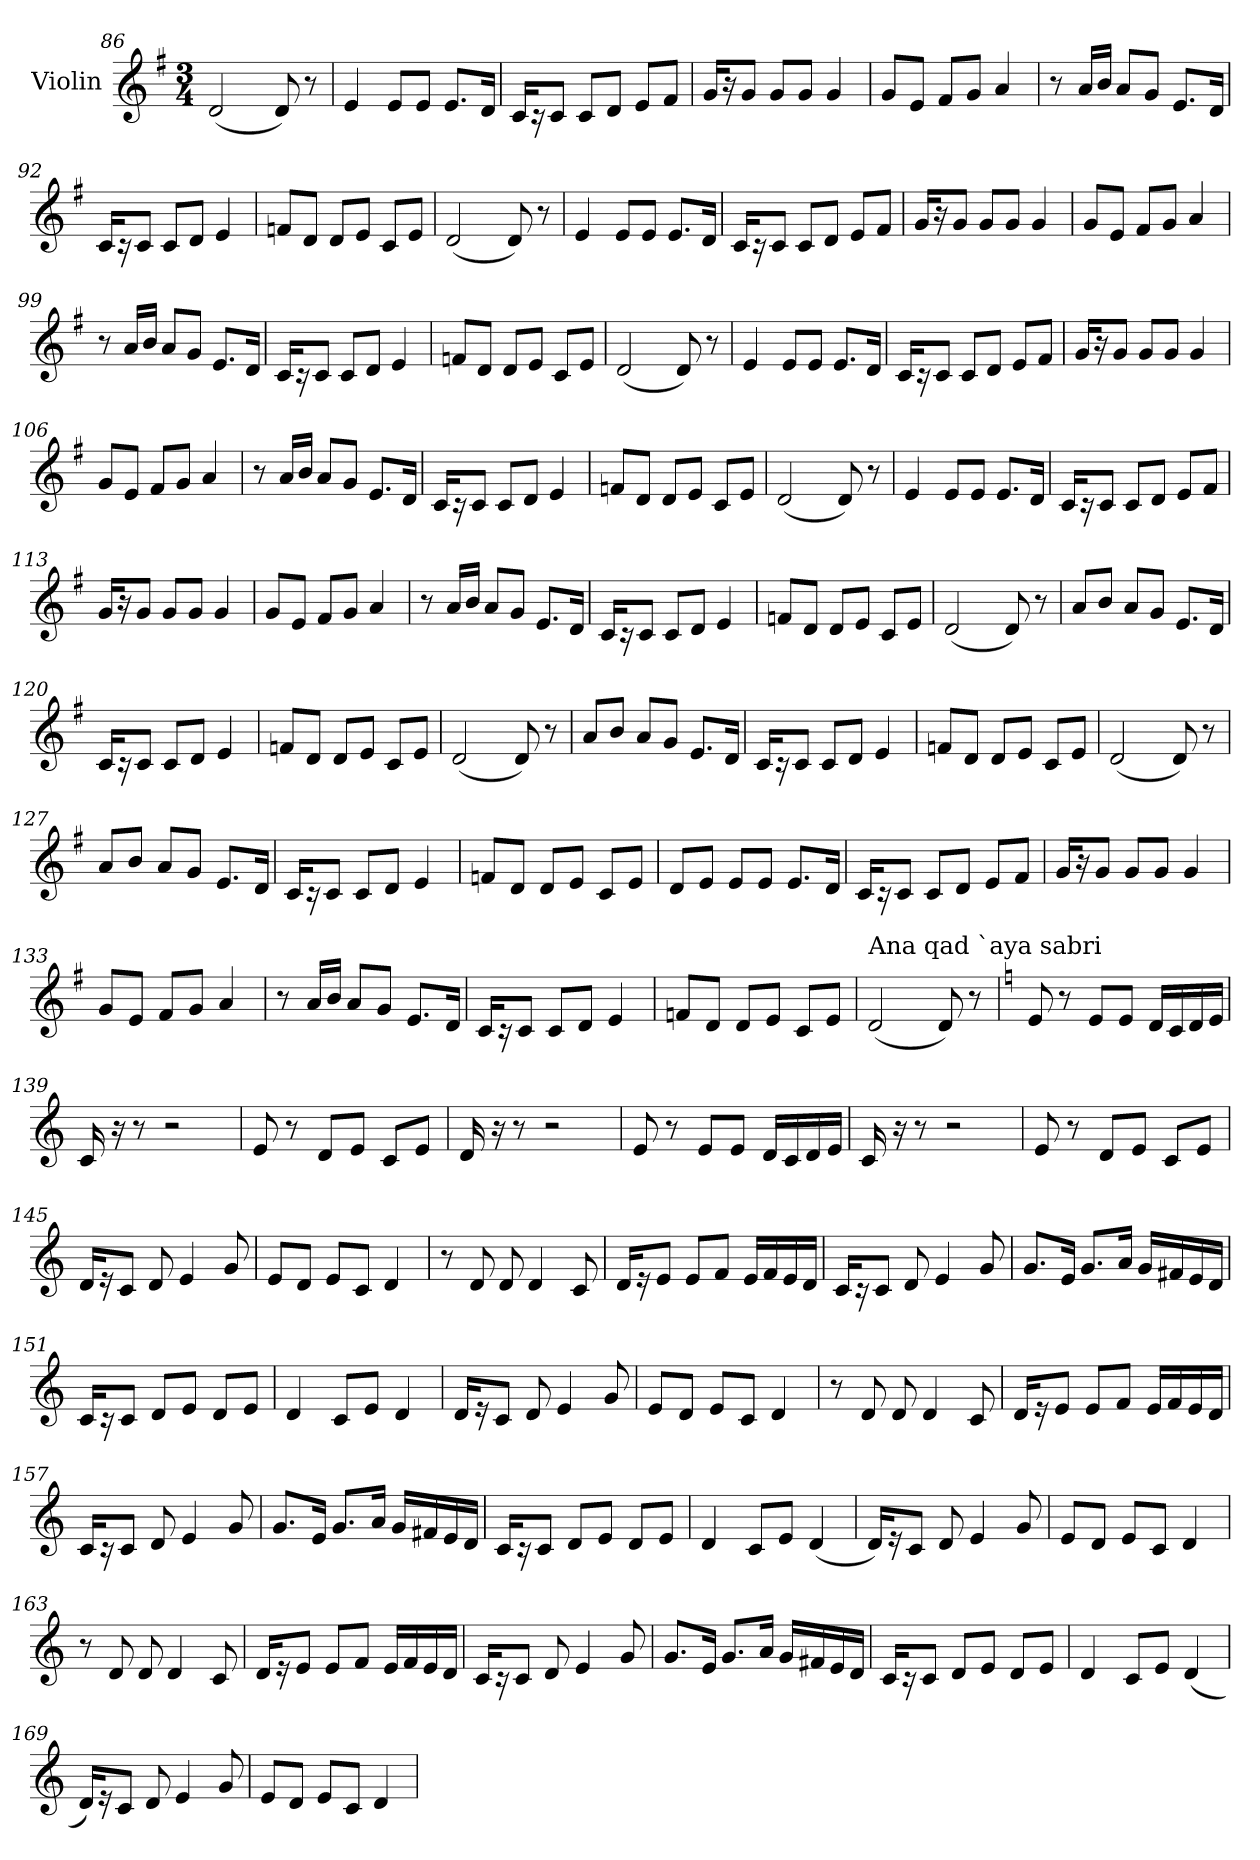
**kern
*part1
*staff1
*I"Violin
*clefG2
*k[f#]
*G:
*M3/4
=86
(<2d/
8d/)
8r
=87
4e/
8e/L
8e/J
8.e/L
16d/Jk
=88
16c/KL
16r
8c/J
8c/L
8d/J
8e/L
8f#/J
!!LO:LB:g=z
=89
16g/KL
16r
8g/J
8g/L
8g/J
4g/
=90
8g/L
8e/J
8f#/L
8g/J
4a/
=91
8r
16a/LL
16b/JJ
8a/L
8g/J
8.e/L
16d/Jk
=92
16c/KL
16r
8c/J
8c/L
8d/J
4e/
=93
8fn/L
8d/J
8d/L
8e/J
8c/L
8e/J
=94
(<2d/
8d/)
8r
!!LO:LB:g=z
=95
4e/
8e/L
8e/J
8.e/L
16d/Jk
=96
16c/KL
16r
8c/J
8c/L
8d/J
8e/L
8f#/J
=97
16g/KL
16r
8g/J
8g/L
8g/J
4g/
=98
8g/L
8e/J
8f#/L
8g/J
4a/
=99
8r
16a/LL
16b/JJ
8a/L
8g/J
8.e/L
16d/Jk
!!LO:LB:g=z
=100
16c/KL
16r
8c/J
8c/L
8d/J
4e/
=101
8fn/L
8d/J
8d/L
8e/J
8c/L
8e/J
=102
(<2d/
8d/)
8r
=103
4e/
8e/L
8e/J
8.e/L
16d/Jk
=104
16c/KL
16r
8c/J
8c/L
8d/J
8e/L
8f#/J
=105
16g/KL
16r
8g/J
8g/L
8g/J
4g/
!!LO:LB:g=z
=106
8g/L
8e/J
8f#/L
8g/J
4a/
=107
8r
16a/LL
16b/JJ
8a/L
8g/J
8.e/L
16d/Jk
=108
16c/KL
16r
8c/J
8c/L
8d/J
4e/
=109
8fn/L
8d/J
8d/L
8e/J
8c/L
8e/J
=110
(<2d/
8d/)
8r
=111
4e/
8e/L
8e/J
8.e/L
16d/Jk
!!LO:LB:g=z
=112
16c/KL
16r
8c/J
8c/L
8d/J
8e/L
8f#/J
=113
16g/KL
16r
8g/J
8g/L
8g/J
4g/
=114
8g/L
8e/J
8f#/L
8g/J
4a/
=115
8r
16a/LL
16b/JJ
8a/L
8g/J
8.e/L
16d/Jk
=116
16c/KL
16r
8c/J
8c/L
8d/J
4e/
!!LO:LB:g=z
=117
8fn/L
8d/J
8d/L
8e/J
8c/L
8e/J
=118
(<2d/
8d/)
8r
=119
8a/L
8b/J
8a/L
8g/J
8.e/L
16d/Jk
=120
16c/KL
16r
8c/J
8c/L
8d/J
4e/
=121
8fn/L
8d/J
8d/L
8e/J
8c/L
8e/J
=122
(<2d/
8d/)
8r
!!LO:PB:g=z
=123
8a/L
8b/J
8a/L
8g/J
8.e/L
16d/Jk
=124
16c/KL
16r
8c/J
8c/L
8d/J
4e/
=125
8fn/L
8d/J
8d/L
8e/J
8c/L
8e/J
=126
(<2d/
8d/)
8r
=127
8a/L
8b/J
8a/L
8g/J
8.e/L
16d/Jk
=128
16c/KL
16r
8c/J
8c/L
8d/J
4e/
!!LO:LB:g=z
=129
8fn/L
8d/J
8d/L
8e/J
8c/L
8e/J
=130
8d/L
8e/J
8e/L
8e/J
8.e/L
16d/Jk
=131
16c/KL
16r
8c/J
8c/L
8d/J
8e/L
8f#/J
=132
16g/KL
16r
8g/J
8g/L
8g/J
4g/
=133
8g/L
8e/J
8f#/L
8g/J
4a/
!!LO:LB:g=z
=134
8r
16a/LL
16b/JJ
8a/L
8g/J
8.e/L
16d/Jk
=135
16c/KL
16r
8c/J
8c/L
8d/J
4e/
=136
8fn/L
8d/J
8d/L
8e/J
8c/L
8e/J
=137
!LO:TX:a:t=Ana qad `aya sabri
(<2d/
8d/)
8r
=138
*k[]
*C:
8e/
8r
8e/L
8e/J
16d/LL
16c/
16d/
16e/JJ
!!LO:LB:g=z
=139
16c/
16r
8r
2r
=140
8e/
8r
8d/L
8e/J
8c/L
8e/J
=141
16d/
16r
8r
2r
=142
8e/
8r
8e/L
8e/J
16d/LL
16c/
16d/
16e/JJ
=143
16c/
16r
8r
2r
=144
8e/
8r
8d/L
8e/J
8c/L
8e/J
!!LO:LB:g=z
=145
16d/KL
16r
8c/J
8d/
4e/
8g/
=146
8e/L
8d/J
8e/L
8c/J
4d/
=147
8r
8d/
8d/
4d/
8c/
=148
16d/KL
16r
8e/J
8e/L
8f/J
16e/LL
16f/
16e/
16d/JJ
=149
16c/KL
16r
8c/J
8d/
4e/
8g/
!!LO:LB:g=z
=150
8.g/L
16e/Jk
8.g/L
16a/Jk
16g/LL
16f#X/
16e/
16d/JJ
=151
16c/KL
16r
8c/J
8d/L
8e/J
8d/L
8e/J
=152
4d/
8c/L
8e/J
4d/
=153
16d/KL
16r
8c/J
8d/
4e/
8g/
=154
8e/L
8d/J
8e/L
8c/J
4d/
=155
8r
8d/
8d/
4d/
8c/
!!LO:LB:g=z
=156
16d/KL
16r
8e/J
8e/L
8f/J
16e/LL
16f/
16e/
16d/JJ
=157
16c/KL
16r
8c/J
8d/
4e/
8g/
=158
8.g/L
16e/Jk
8.g/L
16a/Jk
16g/LL
16f#X/
16e/
16d/JJ
=159
16c/KL
16r
8c/J
8d/L
8e/J
8d/L
8e/J
=160
4d/
8c/L
8e/J
(<4d/
!!LO:LB:g=z
=161
16d/KL)
16r
8c/J
8d/
4e/
8g/
=162
8e/L
8d/J
8e/L
8c/J
4d/
=163
8r
8d/
8d/
4d/
8c/
=164
16d/KL
16r
8e/J
8e/L
8f/J
16e/LL
16f/
16e/
16d/JJ
=165
16c/KL
16r
8c/J
8d/
4e/
8g/
!!LO:PB:g=z
=166
8.g/L
16e/Jk
8.g/L
16a/Jk
16g/LL
16f#X/
16e/
16d/JJ
=167
16c/KL
16r
8c/J
8d/L
8e/J
8d/L
8e/J
=168
4d/
8c/L
8e/J
(<4d/
=169
16d/KL)
16r
8c/J
8d/
4e/
8g/
=170
8e/L
8d/J
8e/L
8c/J
4d/
=
*-
